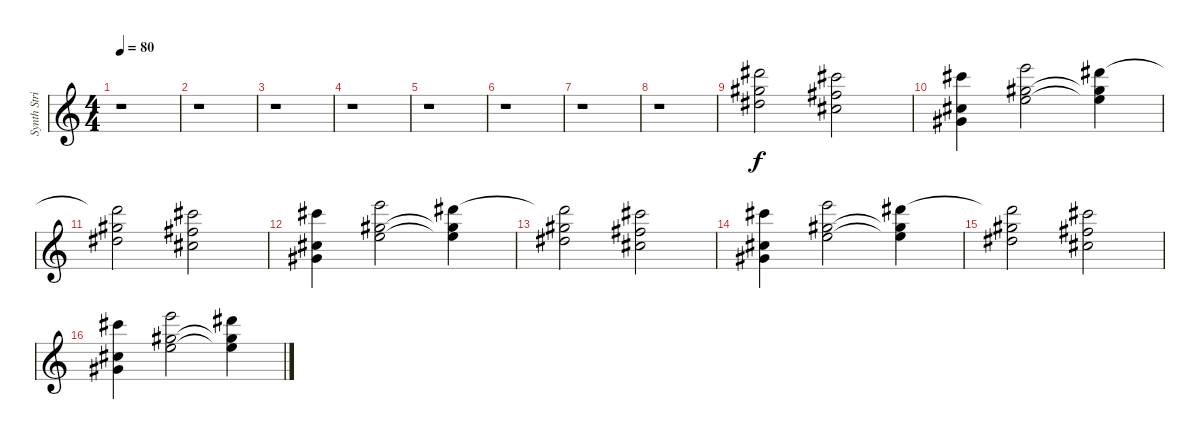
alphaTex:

\track ("Synth Strings" "Synth Stri") {instrument stringensemble2}
\staff {score}
\tuning (E4 B3 G3 D3 A2 E2) {hide}
\ts (4 4)
\tempo 80
\clef g2
\ks c
r.1{dy f} |
r.1 |
r.1 |
r.1 |
r.1 |
r.1 |
r.1 |
r.1 |
(23.1 21.2 20.3).2 (21.1 19.2 18.3).2 |
(21.1 14.2 13.3).4 (24.1 21.2 21.3).2 (23.1 21.2{t} 21.3{t}).4 |
(23.1{t} 21.2 20.3).2 (21.1 19.2 18.3).2 |
(21.1 14.2 13.3).4 (24.1 21.2 21.3).2 (23.1 21.2{t} 21.3{t}).4 |
(23.1{t} 21.2 20.3).2 (21.1 19.2 18.3).2 |
(21.1 14.2 13.3).4 (24.1 21.2 21.3).2 (23.1 21.2{t} 21.3{t}).4 |
(23.1{t} 21.2 20.3).2 (21.1 19.2 18.3).2 |
(21.1 14.2 13.3).4 (24.1 21.2 21.3).2 (23.1 21.2{t} 21.3{t}).4
